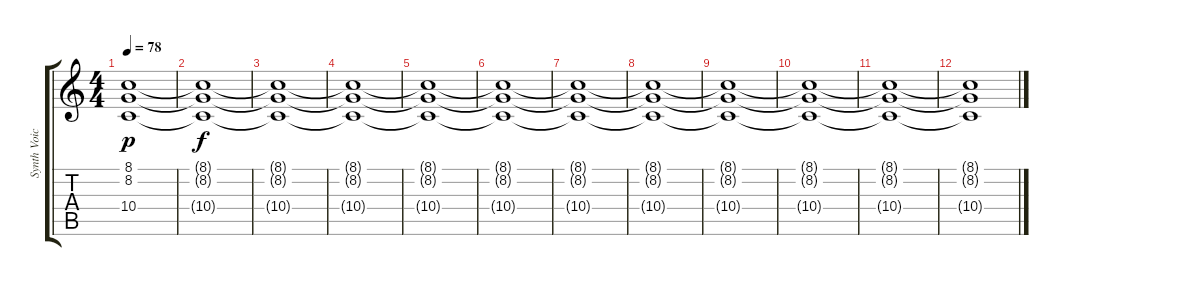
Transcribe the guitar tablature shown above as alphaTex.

\track ("Synth Voice" "Synth Voic") {instrument choiraahs}
\staff {score tabs}
\tuning (E4 B3 G3 D3 A2 E2) {hide}
\ts (4 4)
\tempo 78
\clef g2
\ks c
(8.1 8.2 10.4).1{dy p volume 14} |
(8.1{t} 8.2{t} 10.4{t}).1{dy f} |
(8.1{t} 8.2{t} 10.4{t}).1 |
(8.1{t} 8.2{t} 10.4{t}).1 |
(8.1{t} 8.2{t} 10.4{t}).1 |
(8.1{t} 8.2{t} 10.4{t}).1 |
(8.1{t} 8.2{t} 10.4{t}).1 |
(8.1{t} 8.2{t} 10.4{t}).1 |
(8.1{t} 8.2{t} 10.4{t}).1 |
(8.1{t} 8.2{t} 10.4{t}).1 |
(8.1{t} 8.2{t} 10.4{t}).1 |
(8.1{t} 8.2{t} 10.4{t}).1
